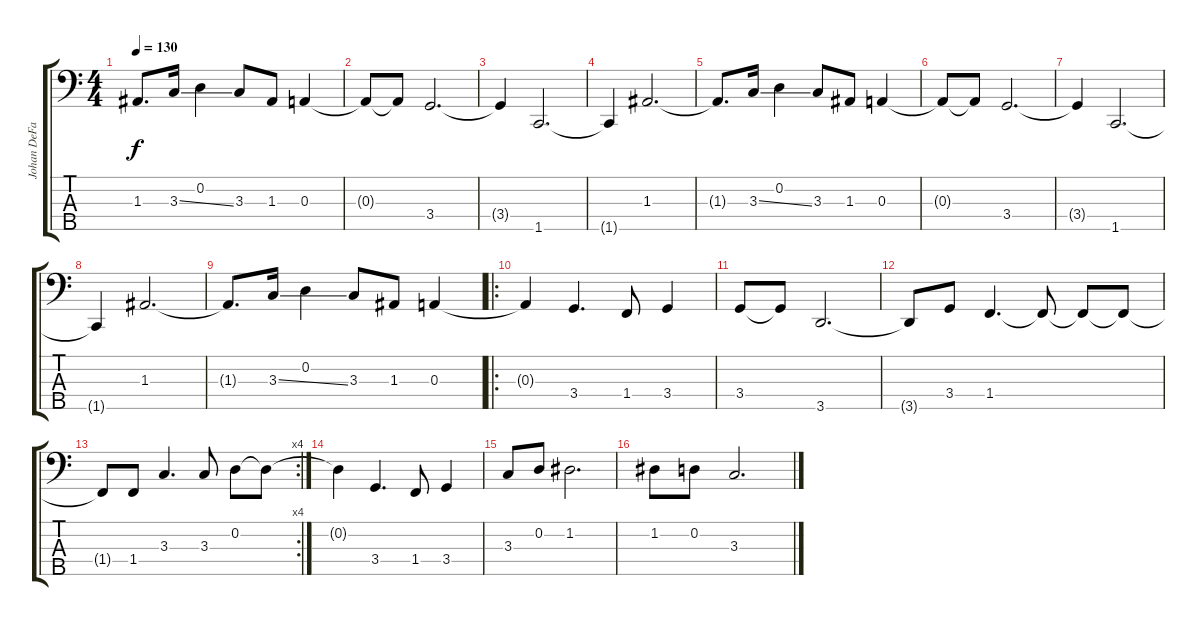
\track ("Johan DeFarfalla" "Johan DeFa") {instrument electricbassfinger}
\staff {score tabs}
\tuning (G2 D2 A1 E1 B0) {hide}
\ts (4 4)
\tempo 130
\clef f4
\ks c
1.3{t}.8{d dy f} 3.3{ss}.16 0.2.4 3.3.8 1.3.8 0.3.4 |
0.3{t}.8 0.3{t}.8 3.4.2{d} |
3.4{t}.4 1.5.2{d} |
1.5{t}.4 1.3.2{d} |
1.3{t}.8{d} 3.3{ss}.16 0.2.4 3.3.8 1.3.8 0.3.4 |
0.3{t}.8 0.3{t}.8 3.4.2{d} |
3.4{t}.4 1.5.2{d} |
1.5{t}.4 1.3.2{d} |
1.3{t}.8{d} 3.3{ss}.16 0.2.4 3.3.8 1.3.8 0.3.4 |
\ro
0.3{t}.4 3.4.4{d} 1.4.8 3.4.4 |
3.4.8 3.4{t}.8 3.5.2{d} |
3.5{t}.8 3.4.8 1.4.4{d} 1.4{t}.8 1.4{t}.8 1.4{t}.8 |
\rc 4
1.4{t}.8 1.4.8 3.3.4{d} 3.3.8 0.2.8 0.2{t}.8 |
0.2{t}.4 3.4.4{d} 1.4.8 3.4.4 |
3.3.8 0.2.8 1.2.2{d} |
1.2.8 0.2.8 3.3.2{d}
